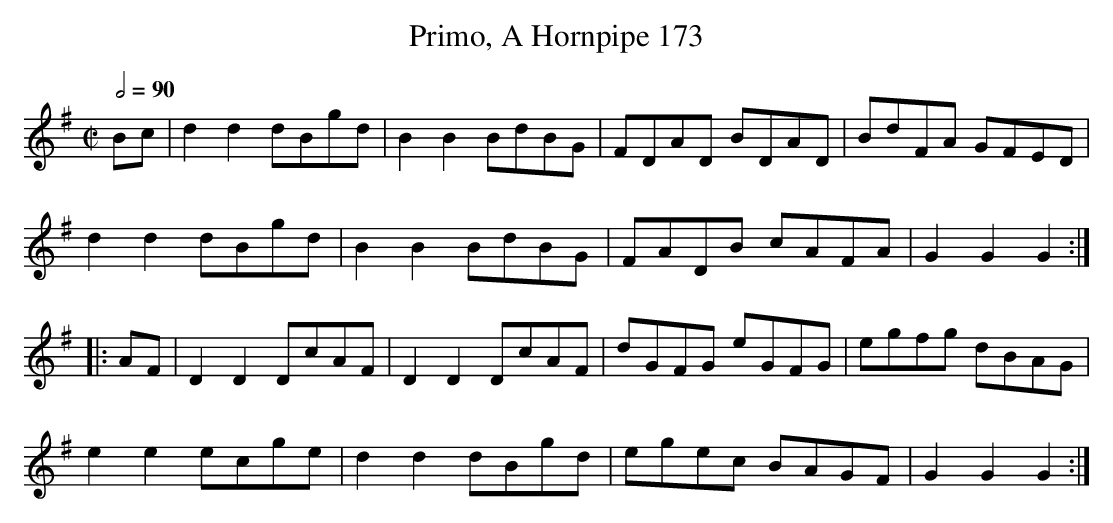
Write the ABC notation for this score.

X:1
T:Primo, A Hornpipe 173
M:C|
L:1/8
Q:2/4=90
K:G
Bc|\\
d2d2 dBgd|B2B2 BdBG|FDAD BDAD|BdFA GFED|
d2d2 dBgd|B2B2 BdBG|FADB cAFA|G2G2G2:|
|:AF|D2D2 DcAF|D2D2 DcAF|dGFG eGFG|egfg dBAG|
e2e2 ecge|d2d2 dBgd|egec BAGF|G2G2G2:|
